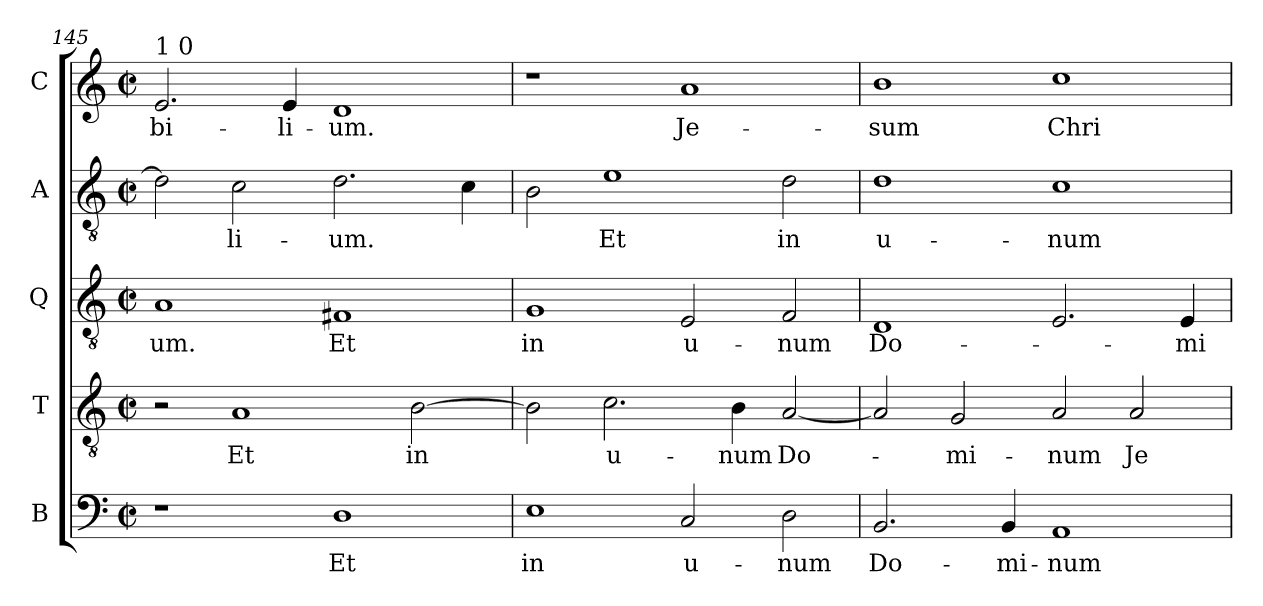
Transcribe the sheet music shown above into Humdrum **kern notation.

**kern	**text	**kern	**text	**kern	**text	**kern	**text	**kern	**text
*part5	*part5	*part4	*part4	*part3	*part3	*part2	*part2	*part1	*part1
*staff5	*staff5	*staff4	*staff4	*staff3	*staff3	*staff2	*staff2	*staff1	*staff1
*I"B	*	*I"T	*	*I"Q	*	*I"A	*	*I"C	*
*I'B	*	*I'T	*	*I'Q	*	*I'A	*	*I'C	*
!!LO:LB:g=z
*clefF4	*	*clefGv2	*	*clefGv2	*	*clefGv2	*	*clefG2	*
*M2/2	*	*M2/2	*	*M2/2	*	*M2/2	*	*M2/2	*
*met(c|)	*	*met(c|)	*	*met(c|)	*	*met(c|)	*	*met(c|)	*
=145	=145	=145	=145	=145	=145	=145	=145	=145	=145
!	!	!	!	!	!	!	!	!LO:TX:a:t=1 0	!
!	!	!	!	!	!LO:LY:b:cj	!	!	!	!LO:LY:b:cj
1r	.	2r	.	1A	-um.	2d\]	.	2.e/	-bi-
!	!	!	!LO:LY:b:cj	!	!	!	!LO:LY:b:cj	!	!
.	.	1A	Et	.	.	2c\	-li-	.	.
!	!	!	!	!	!	!	!	!	!LO:LY:b
.	.	.	.	.	.	.	.	4e/	-li-
!	!LO:LY:b:cj	!	!	!	!LO:LY:b:cj	!	!LO:LY:b:cj	!	!LO:LY:b:rj
1D	Et	.	.	1F#X	Et	2.d\	-um.	1d	-um.
!	!	!	!LO:LY:b:cj	!	!	!	!	!	!
.	.	[>2B\	in	.	.	.	.	.	.
.	.	.	.	.	.	4c\	.	.	.
=146	=146	=146	=146	=146	=146	=146	=146	=146	=146
!	!LO:LY:b:cj	!	!	!	!LO:LY:b:cj	!	!	!	!
1E	in	2B\]	.	1G	in	2B\	.	1r	.
!	!	!	!LO:LY:b:cj	!	!	!	!LO:LY:b:cj	!	!
.	.	2.c\	u-	.	.	1e	Et	.	.
!	!LO:LY:b:cj	!	!	!	!LO:LY:b:cj	!	!	!	!LO:LY:b:cj
2C/	u-	.	.	2E/	u-	.	.	1a	Je-
!	!	!	!LO:LY:b:cj	!	!	!	!	!	!
.	.	4B\	-num	.	.	.	.	.	.
!	!LO:LY:b:cj	!	!LO:LY:b:cj	!	!LO:LY:b:cj	!	!LO:LY:b:cj	!	!
2D\	-num	[<2A/	Do-	2F/	-num	2d\	in	.	.
=147	=147	=147	=147	=147	=147	=147	=147	=147	=147
!	!LO:LY:b:cj	!	!	!	!LO:LY:b:cj	!	!LO:LY:b:rj	!	!LO:LY:b:cj
2.BB/	Do-	2A/]	.	1D	Do-	1d	u-	1b	-sum
!	!	!	!LO:LY:b:cj	!	!	!	!	!	!
.	.	2G/	-mi-	.	.	.	.	.	.
!	!LO:LY:b	!	!	!	!	!	!	!	!
4BB/	-mi-	.	.	.	.	.	.	.	.
!	!LO:LY:b:rj	!	!LO:LY:b:cj	!	!	!	!LO:LY:b:cj	!	!LO:LY:b:cj
1AA	-num	2A/	-num	2.E/	.	1c	-num	1cc	Chri-
!	!	!	!LO:LY:b:cj	!	!	!	!	!	!
.	.	2A/	Je-	.	.	.	.	.	.
!	!	!	!	!	!LO:LY:b:cj	!	!	!	!
.	.	.	.	4E/	-mi-	.	.	.	.
=	=	=	=	=	=	=	=	=	=
*-	*-	*-	*-	*-	*-	*-	*-	*-	*-
